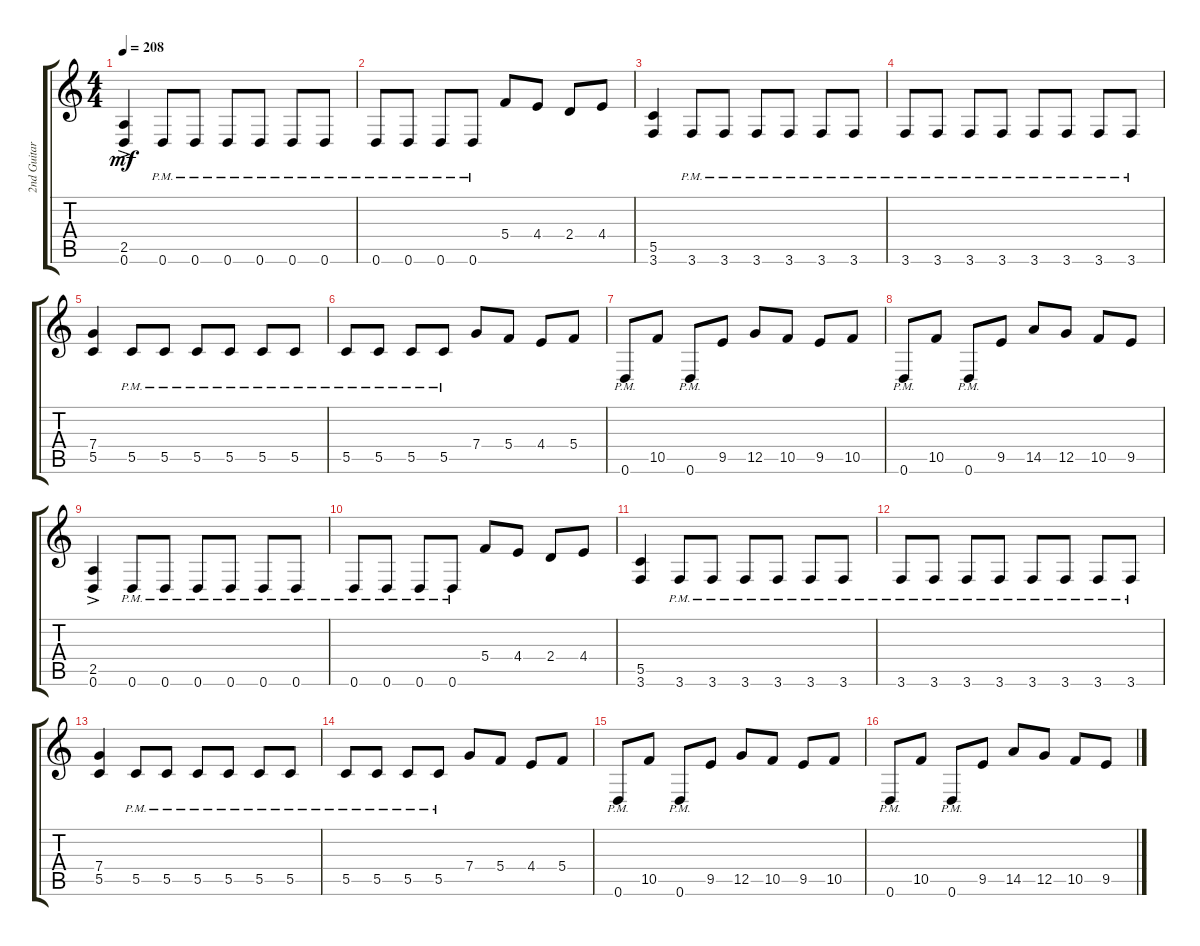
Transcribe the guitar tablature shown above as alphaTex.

\track ("2nd Guitar" "2nd Guitar") {instrument distortionguitar}
\staff {score tabs}
\tuning (D4 A3 F3 C3 G2 D2) {hide}
\ts (4 4)
\tempo 208
\clef g2
\ks c
(2.5 0.6{ac}).4{dy mf} 0.6{pm}.8 0.6{pm}.8 0.6{pm}.8 0.6{pm}.8 0.6{pm}.8 0.6{pm}.8 |
0.6{pm}.8 0.6{pm}.8 0.6{pm}.8 0.6{pm}.8 5.4.8 4.4.8 2.4.8 4.4.8 |
(5.5 3.6).4 3.6{pm}.8 3.6{pm}.8 3.6{pm}.8 3.6{pm}.8 3.6{pm}.8 3.6{pm}.8 |
3.6{pm}.8 3.6{pm}.8 3.6{pm}.8 3.6{pm}.8 3.6{pm}.8 3.6{pm}.8 3.6{pm}.8 3.6{pm}.8 |
(7.4 5.5).4 5.5{pm}.8 5.5{pm}.8 5.5{pm}.8 5.5{pm}.8 5.5{pm}.8 5.5{pm}.8 |
5.5{pm}.8 5.5{pm}.8 5.5{pm}.8 5.5{pm}.8 7.4.8 5.4.8 4.4.8 5.4.8 |
0.6{pm}.8 10.5.8 0.6{pm}.8 9.5.8 12.5.8 10.5.8 9.5.8 10.5.8 |
0.6{pm}.8 10.5.8 0.6{pm}.8 9.5.8 14.5.8 12.5.8 10.5.8 9.5.8 |
(2.5 0.6{ac}).4 0.6{pm}.8 0.6{pm}.8 0.6{pm}.8 0.6{pm}.8 0.6{pm}.8 0.6{pm}.8 |
0.6{pm}.8 0.6{pm}.8 0.6{pm}.8 0.6{pm}.8 5.4.8 4.4.8 2.4.8 4.4.8 |
(5.5 3.6).4 3.6{pm}.8 3.6{pm}.8 3.6{pm}.8 3.6{pm}.8 3.6{pm}.8 3.6{pm}.8 |
3.6{pm}.8 3.6{pm}.8 3.6{pm}.8 3.6{pm}.8 3.6{pm}.8 3.6{pm}.8 3.6{pm}.8 3.6{pm}.8 |
(7.4 5.5).4 5.5{pm}.8 5.5{pm}.8 5.5{pm}.8 5.5{pm}.8 5.5{pm}.8 5.5{pm}.8 |
5.5{pm}.8 5.5{pm}.8 5.5{pm}.8 5.5{pm}.8 7.4.8 5.4.8 4.4.8 5.4.8 |
0.6{pm}.8 10.5.8 0.6{pm}.8 9.5.8 12.5.8 10.5.8 9.5.8 10.5.8 |
0.6{pm}.8 10.5.8 0.6{pm}.8 9.5.8 14.5.8 12.5.8 10.5.8 9.5.8
